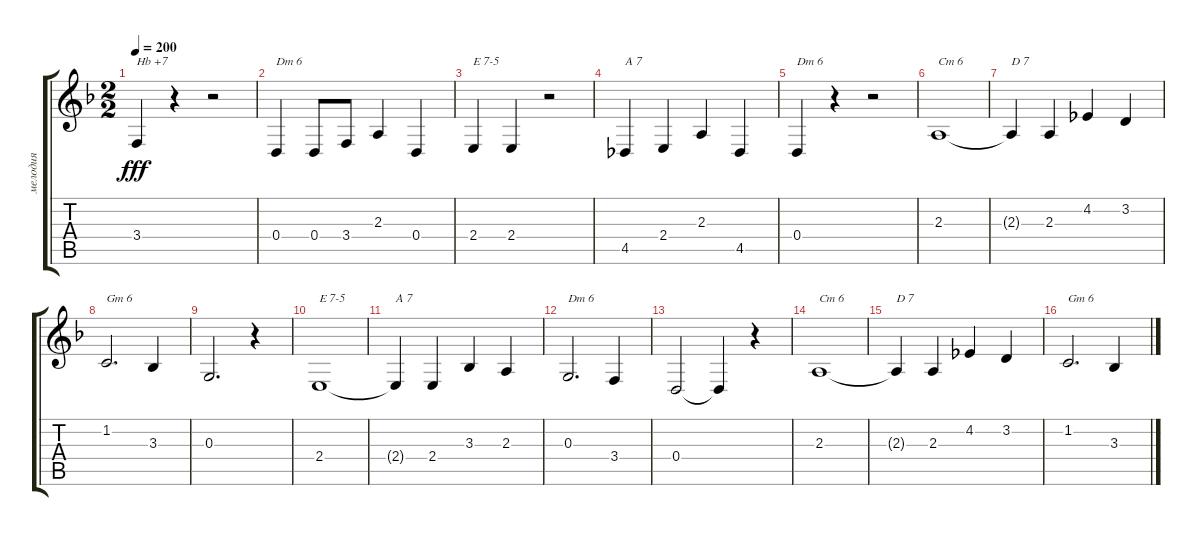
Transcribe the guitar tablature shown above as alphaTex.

\track ("мелодия" "мелодия") {instrument accordion}
\staff {score tabs}
\tuning (E4 B3 G3 D3 A2 E2) {hide}
\ts (2 2)
\tempo 200
\clef g2
\ks dminor
3.4.4{txt "Hb +7" dy fff} r.4 r.2 |
0.4.4{txt "Dm 6"} 0.4.8 3.4.8 2.3.4 0.4.4 |
2.4.4{txt "E 7-5"} 2.4.4 r.2 |
4.5.4{txt "A 7"} 2.4.4 2.3.4 4.5.4 |
0.4.4{txt "Dm 6"} r.4 r.2 |
2.3.1{txt "Cm 6"} |
2.3{t}.4{txt "D 7"} 2.3.4 4.2.4 3.2.4 |
1.2.2{d txt "Gm 6"} 3.3.4 |
0.3.2{d} r.4 |
2.4.1{txt "E 7-5"} |
2.4{t}.4{txt "A 7"} 2.4.4 3.3.4 2.3.4 |
0.3.2{d txt "Dm 6"} 3.4.4 |
0.4.2 0.4{t}.4 r.4 |
2.3.1{txt "Cm 6"} |
2.3{t}.4{txt "D 7"} 2.3.4 4.2.4 3.2.4 |
1.2.2{d txt "Gm 6"} 3.3.4
